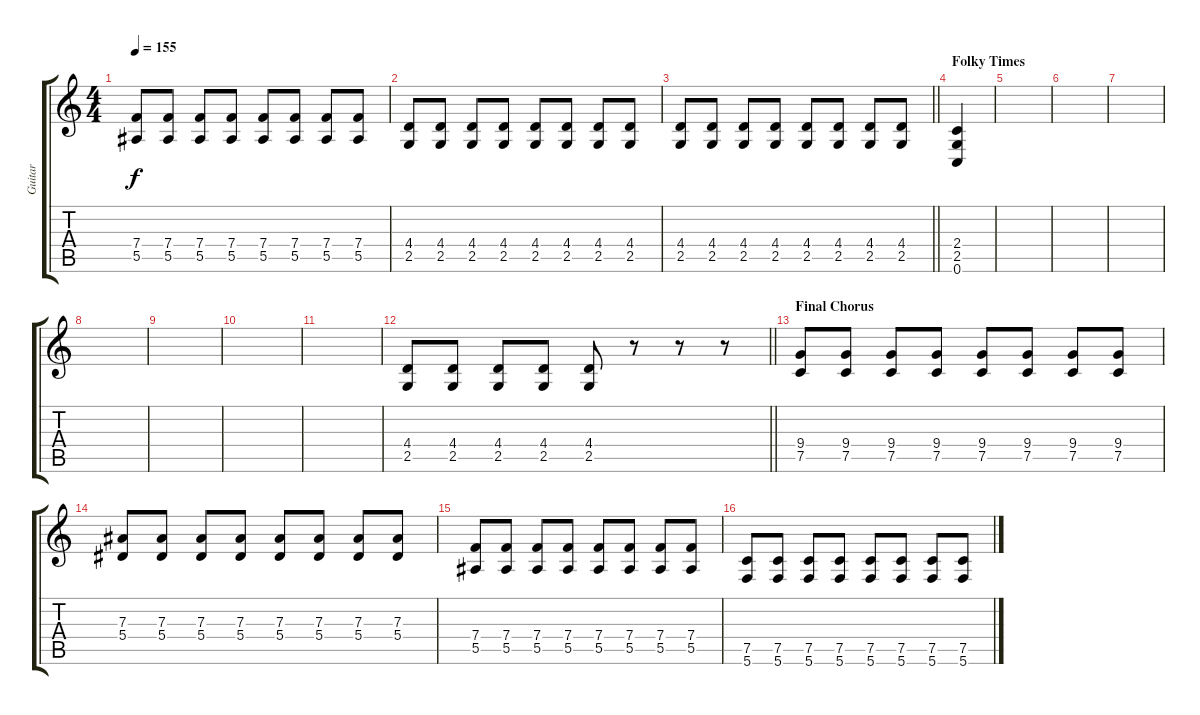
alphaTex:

\track ("Guitar" "Guitar") {instrument distortionguitar}
\staff {score tabs}
\tuning (C4 G3 Eb3 Bb2 F2 C2) {hide}
\ts (4 4)
\tempo 155
\clef g2
\ks c
(7.4 5.5).8{dy f} (7.4 5.5).8 (7.4 5.5).8 (7.4 5.5).8 (7.4 5.5).8 (7.4 5.5).8 (7.4 5.5).8 (7.4 5.5).8 |
(4.4 2.5).8 (4.4 2.5).8 (4.4 2.5).8 (4.4 2.5).8 (4.4 2.5).8 (4.4 2.5).8 (4.4 2.5).8 (4.4 2.5).8 |
\barLineRight lightlight
(4.4 2.5).8 (4.4 2.5).8 (4.4 2.5).8 (4.4 2.5).8 (4.4 2.5).8 (4.4 2.5).8 (4.4 2.5).8 (4.4 2.5).8 |
\section ("" "Folky Times")
(2.4 2.5 0.6).4 |
|
|
|
|
|
|
|
\barLineRight lightlight
(4.4 2.5).8 (4.4 2.5).8 (4.4 2.5).8 (4.4 2.5).8 (4.4 2.5).8 r.8 r.8 r.8 |
\section ("" "Final Chorus")
(9.4 7.5).8 (9.4 7.5).8 (9.4 7.5).8 (9.4 7.5).8 (9.4 7.5).8 (9.4 7.5).8 (9.4 7.5).8 (9.4 7.5).8 |
(7.3 5.4).8 (7.3 5.4).8 (7.3 5.4).8 (7.3 5.4).8 (7.3 5.4).8 (7.3 5.4).8 (7.3 5.4).8 (7.3 5.4).8 |
(7.4 5.5).8 (7.4 5.5).8 (7.4 5.5).8 (7.4 5.5).8 (7.4 5.5).8 (7.4 5.5).8 (7.4 5.5).8 (7.4 5.5).8 |
(7.5 5.6).8 (7.5 5.6).8 (7.5 5.6).8 (7.5 5.6).8 (7.5 5.6).8 (7.5 5.6).8 (7.5 5.6).8 (7.5 5.6).8
